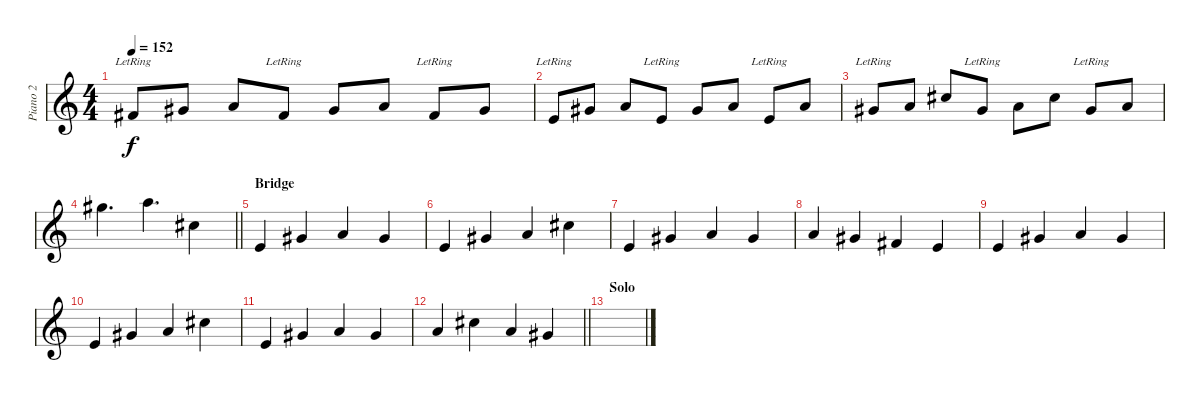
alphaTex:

\track ("Piano 2" "Piano 2") {instrument acousticgrandpiano}
\staff {score}
\tuning (E4 B3 G3 D3 A2 D2) {hide}
\ts (4 4)
\tempo 152
\clef g2
\ks c
11.3{lr}.8{dy f} 9.2.8 10.2.8 11.3{lr}.8 9.2.8 10.2.8 11.3{lr}.8 9.2.8 |
9.3{lr}.8 9.2.8 10.2.8 9.3{lr}.8 9.2.8 10.2.8 9.3{lr}.8 10.2.8 |
13.3{lr}.8 10.2.8 14.2.8 13.3{lr}.8 10.2.8 14.2.8 13.3{lr}.8 10.2.8 |
\barLineRight lightlight
16.1.4{d} 17.1.4{d} 14.2.4 |
\section ("" "Bridge")
9.3.4 9.2.4 10.2.4 9.2.4 |
9.3.4 9.2.4 10.2.4 14.2.4 |
9.3.4 9.2.4 10.2.4 9.2.4 |
10.2.4 9.2.4 7.2.4 9.3.4 |
9.3.4 9.2.4 10.2.4 9.2.4 |
9.3.4 9.2.4 10.2.4 14.2.4 |
9.3.4 9.2.4 10.2.4 9.2.4 |
\barLineRight lightlight
10.2.4 14.2.4 10.2.4 9.2.4 |
\section ("" "Solo")
